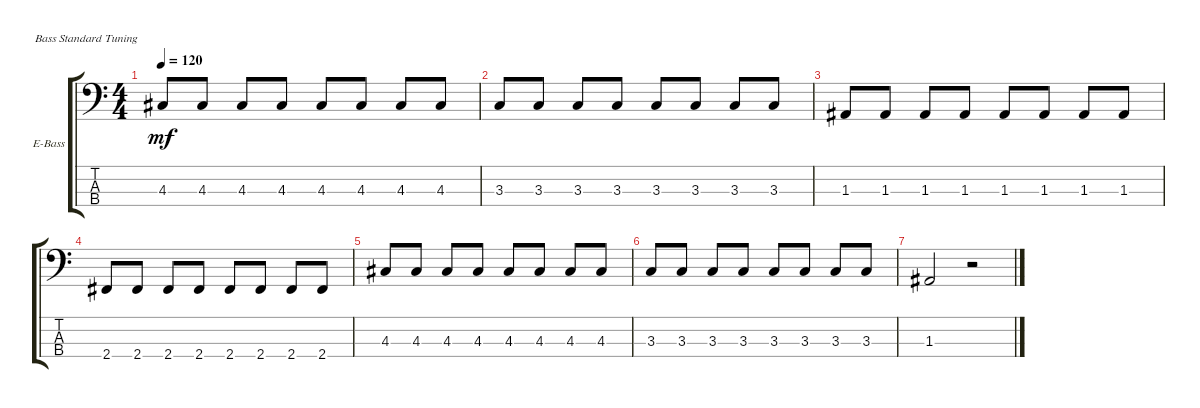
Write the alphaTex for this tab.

\defaultSystemsLayout 4
\bracketExtendMode groupsimilarinstruments
\firstSystemTrackNameOrientation horizontal
\otherSystemsTrackNameOrientation horizontal
\track ("Electric Bass" "E-Bass") {instrument electricbassfinger}
\staff {score tabs}
\tuning (G2 D2 A1 E1)
\ts (4 4)
\tempo 120
\clef f4
\ks c
4.3.8{dy mf} 4.3.8 4.3.8 4.3.8 4.3.8 4.3.8 4.3.8 4.3.8 |
3.3.8 3.3.8 3.3.8 3.3.8 3.3.8 3.3.8 3.3.8 3.3.8 |
1.3.8 1.3.8 1.3.8 1.3.8 1.3.8 1.3.8 1.3.8 1.3.8 |
2.4.8 2.4.8 2.4.8 2.4.8 2.4.8 2.4.8 2.4.8 2.4.8 |
4.3.8 4.3.8 4.3.8 4.3.8 4.3.8 4.3.8 4.3.8 4.3.8 |
3.3.8 3.3.8 3.3.8 3.3.8 3.3.8 3.3.8 3.3.8 3.3.8 |
1.3.2 r.2
